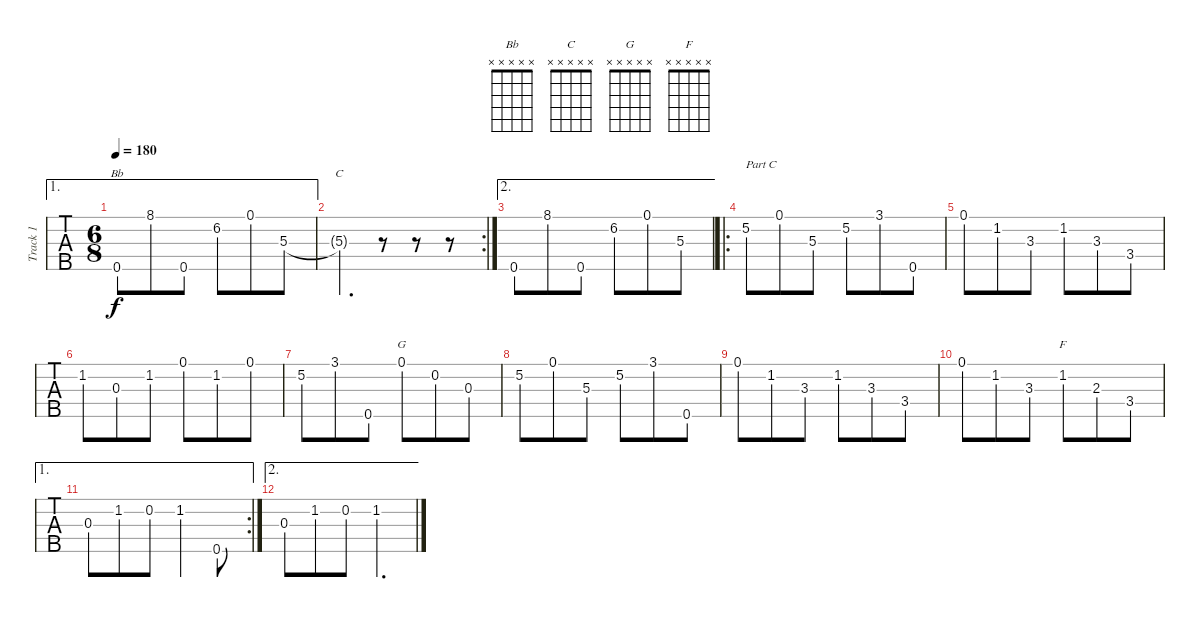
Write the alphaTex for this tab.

\track ("Track 1" "Track 1") {instrument banjo}
\staff {tabs}
\tuning (D4 B3 G3 D3 G4) {hide}
\displaytranspose 12
\chord ("Bb" x x x x x)
\chord ("C" x x x x x)
\chord ("G" x x x x x)
\chord ("F" x x x x x)
\ae 1
\ts (6 8)
\tempo 180
\clef g2
\ks c
0.5.8{ch "Bb" dy f} 8.1.8 0.5.8 6.2.8 0.1.8 5.3.8 |
\rc 2
5.3{t}.4{d ch "C"} r.8 r.8 r.8 |
\ae 2
0.5.8 8.1.8 0.5.8 6.2.8 0.1.8 5.3.8 |
\ro
5.2.8{txt "Part C"} 0.1.8 5.3.8 5.2.8 3.1.8 0.5.8 |
0.1.8 1.2.8 3.3.8 1.2.8 3.3.8 3.4.8 |
1.2.8 0.3.8 1.2.8 0.1.8 1.2.8 0.1.8 |
5.2.8 3.1.8 0.5.8 0.1.8{ch "G"} 0.2.8 0.3.8 |
5.2.8 0.1.8 5.3.8 5.2.8 3.1.8 0.5.8 |
0.1.8 1.2.8 3.3.8 1.2.8 3.3.8 3.4.8 |
0.1.8 1.2.8 3.3.8 1.2.8{ch "F"} 2.3.8 3.4.8 |
\ae 1
\rc 2
0.3.8 1.2.8 0.2.8 1.2.4 0.5.8 |
\ae 2
0.3.8 1.2.8 0.2.8 1.2.4{d}
